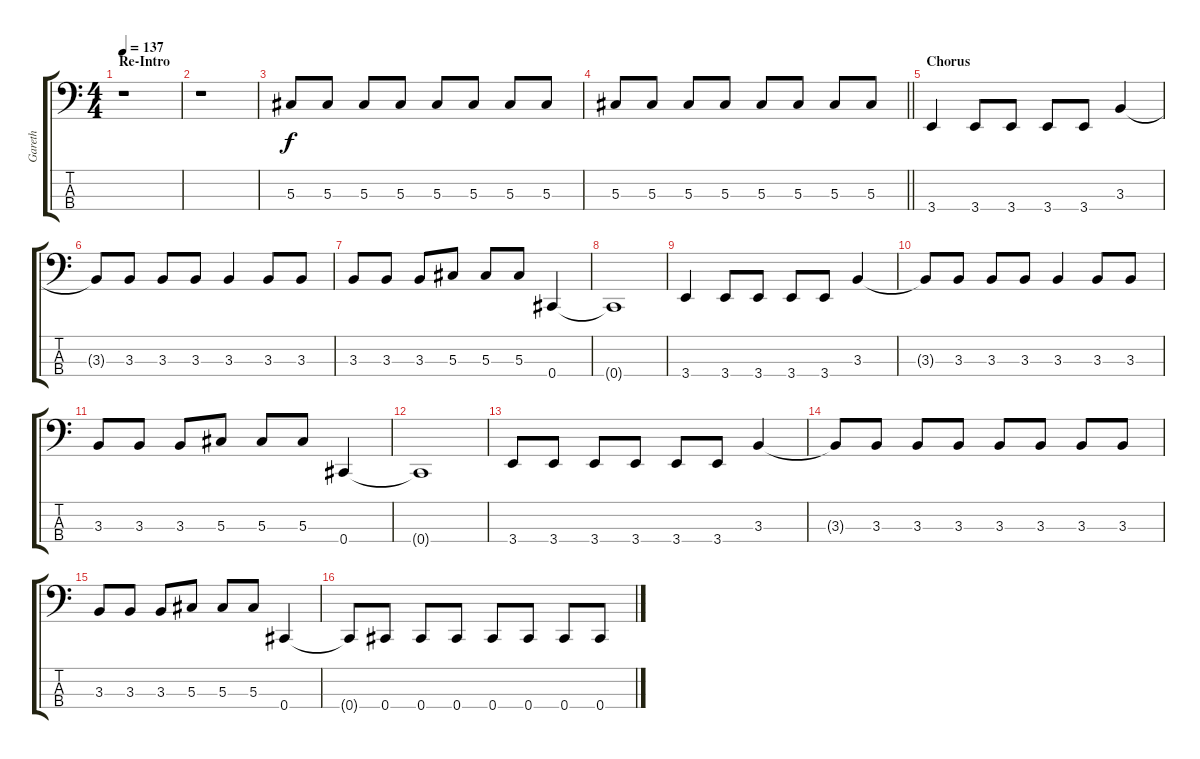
\track ("Gareth" "Gareth") {instrument electricbassfinger}
\staff {score tabs}
\tuning (Gb2 Db2 Ab1 Db1) {hide}
\ts (4 4)
\section ("" "Re-Intro")
\tempo 137
\clef f4
\ks c
r.1{dy f volume 0} |
r.1 |
5.3.8{volume 15} 5.3.8 5.3.8 5.3.8 5.3.8 5.3.8 5.3.8 5.3.8 |
\barLineRight lightlight
5.3.8 5.3.8 5.3.8 5.3.8 5.3.8 5.3.8 5.3.8 5.3.8 |
\section ("" "Chorus")
3.4.4 3.4.8 3.4.8 3.4.8 3.4.8 3.3.4 |
3.3{t}.8 3.3.8 3.3.8 3.3.8 3.3.4 3.3.8 3.3.8 |
3.3.8 3.3.8 3.3.8 5.3.8 5.3.8 5.3.8 0.4.4 |
0.4{t}.1 |
3.4.4 3.4.8 3.4.8 3.4.8 3.4.8 3.3.4 |
3.3{t}.8 3.3.8 3.3.8 3.3.8 3.3.4 3.3.8 3.3.8 |
3.3.8 3.3.8 3.3.8 5.3.8 5.3.8 5.3.8 0.4.4 |
0.4{t}.1 |
3.4.8 3.4.8 3.4.8 3.4.8 3.4.8 3.4.8 3.3.4 |
3.3{t}.8 3.3.8 3.3.8 3.3.8 3.3.8 3.3.8 3.3.8 3.3.8 |
3.3.8 3.3.8 3.3.8 5.3.8 5.3.8 5.3.8 0.4.4 |
0.4{t}.8 0.4.8 0.4.8 0.4.8 0.4.8 0.4.8 0.4.8 0.4.8
